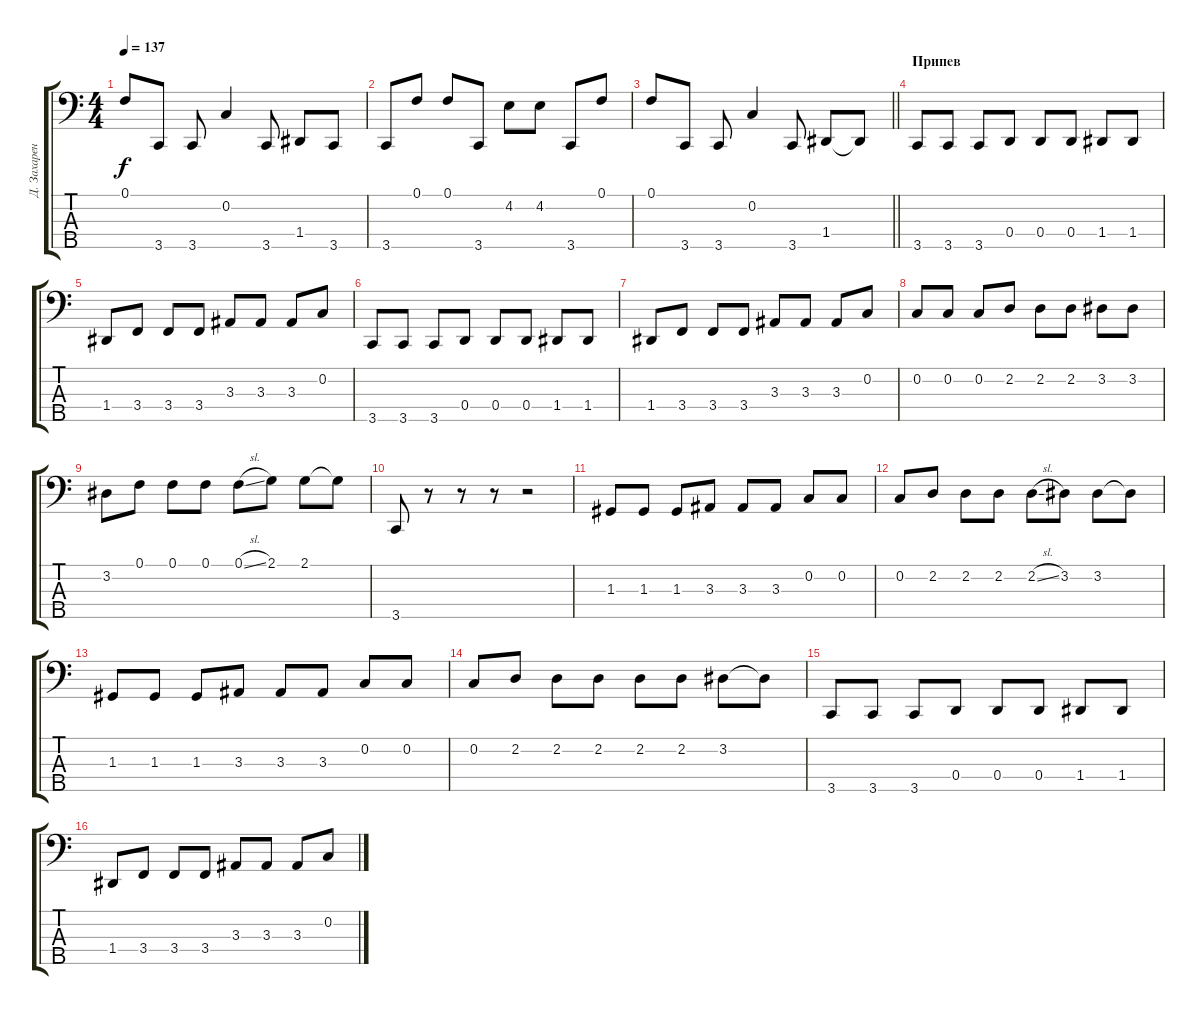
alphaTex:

\track ("Д. Захаренков" "Д. Захарен") {instrument electricbasspick}
\staff {score tabs}
\tuning (F2 C2 G1 D1 A0) {hide}
\ts (4 4)
\tempo 137
\clef f4
\ks c
0.1.8{dy f} 3.5.8 3.5.8 0.2.4 3.5.8 1.4.8 3.5.8 |
3.5.8 0.1.8 0.1.8 3.5.8 4.2.8 4.2.8 3.5.8 0.1.8 |
\barLineRight lightlight
0.1.8 3.5.8 3.5.8 0.2.4 3.5.8 1.4.8 1.4{t}.8 |
\section ("" "Припев")
3.5.8 3.5.8 3.5.8 0.4.8 0.4.8 0.4.8 1.4.8 1.4.8 |
1.4.8 3.4.8 3.4.8 3.4.8 3.3.8 3.3.8 3.3.8 0.2.8 |
3.5.8 3.5.8 3.5.8 0.4.8 0.4.8 0.4.8 1.4.8 1.4.8 |
1.4.8 3.4.8 3.4.8 3.4.8 3.3.8 3.3.8 3.3.8 0.2.8 |
0.2.8 0.2.8 0.2.8 2.2.8 2.2.8 2.2.8 3.2.8 3.2.8 |
3.2.8 0.1.8 0.1.8 0.1.8 0.1{sl}.8 2.1.8 2.1.8 2.1{t}.8 |
3.5.8 r.8 r.8 r.8 r.2 |
1.3.8 1.3.8 1.3.8 3.3.8 3.3.8 3.3.8 0.2.8 0.2.8 |
0.2.8 2.2.8 2.2.8 2.2.8 2.2{sl}.8 3.2.8 3.2.8 3.2{t}.8 |
1.3.8 1.3.8 1.3.8 3.3.8 3.3.8 3.3.8 0.2.8 0.2.8 |
0.2.8 2.2.8 2.2.8 2.2.8 2.2.8 2.2.8 3.2.8 3.2{t}.8 |
3.5.8 3.5.8 3.5.8 0.4.8 0.4.8 0.4.8 1.4.8 1.4.8 |
1.4.8 3.4.8 3.4.8 3.4.8 3.3.8 3.3.8 3.3.8 0.2.8
